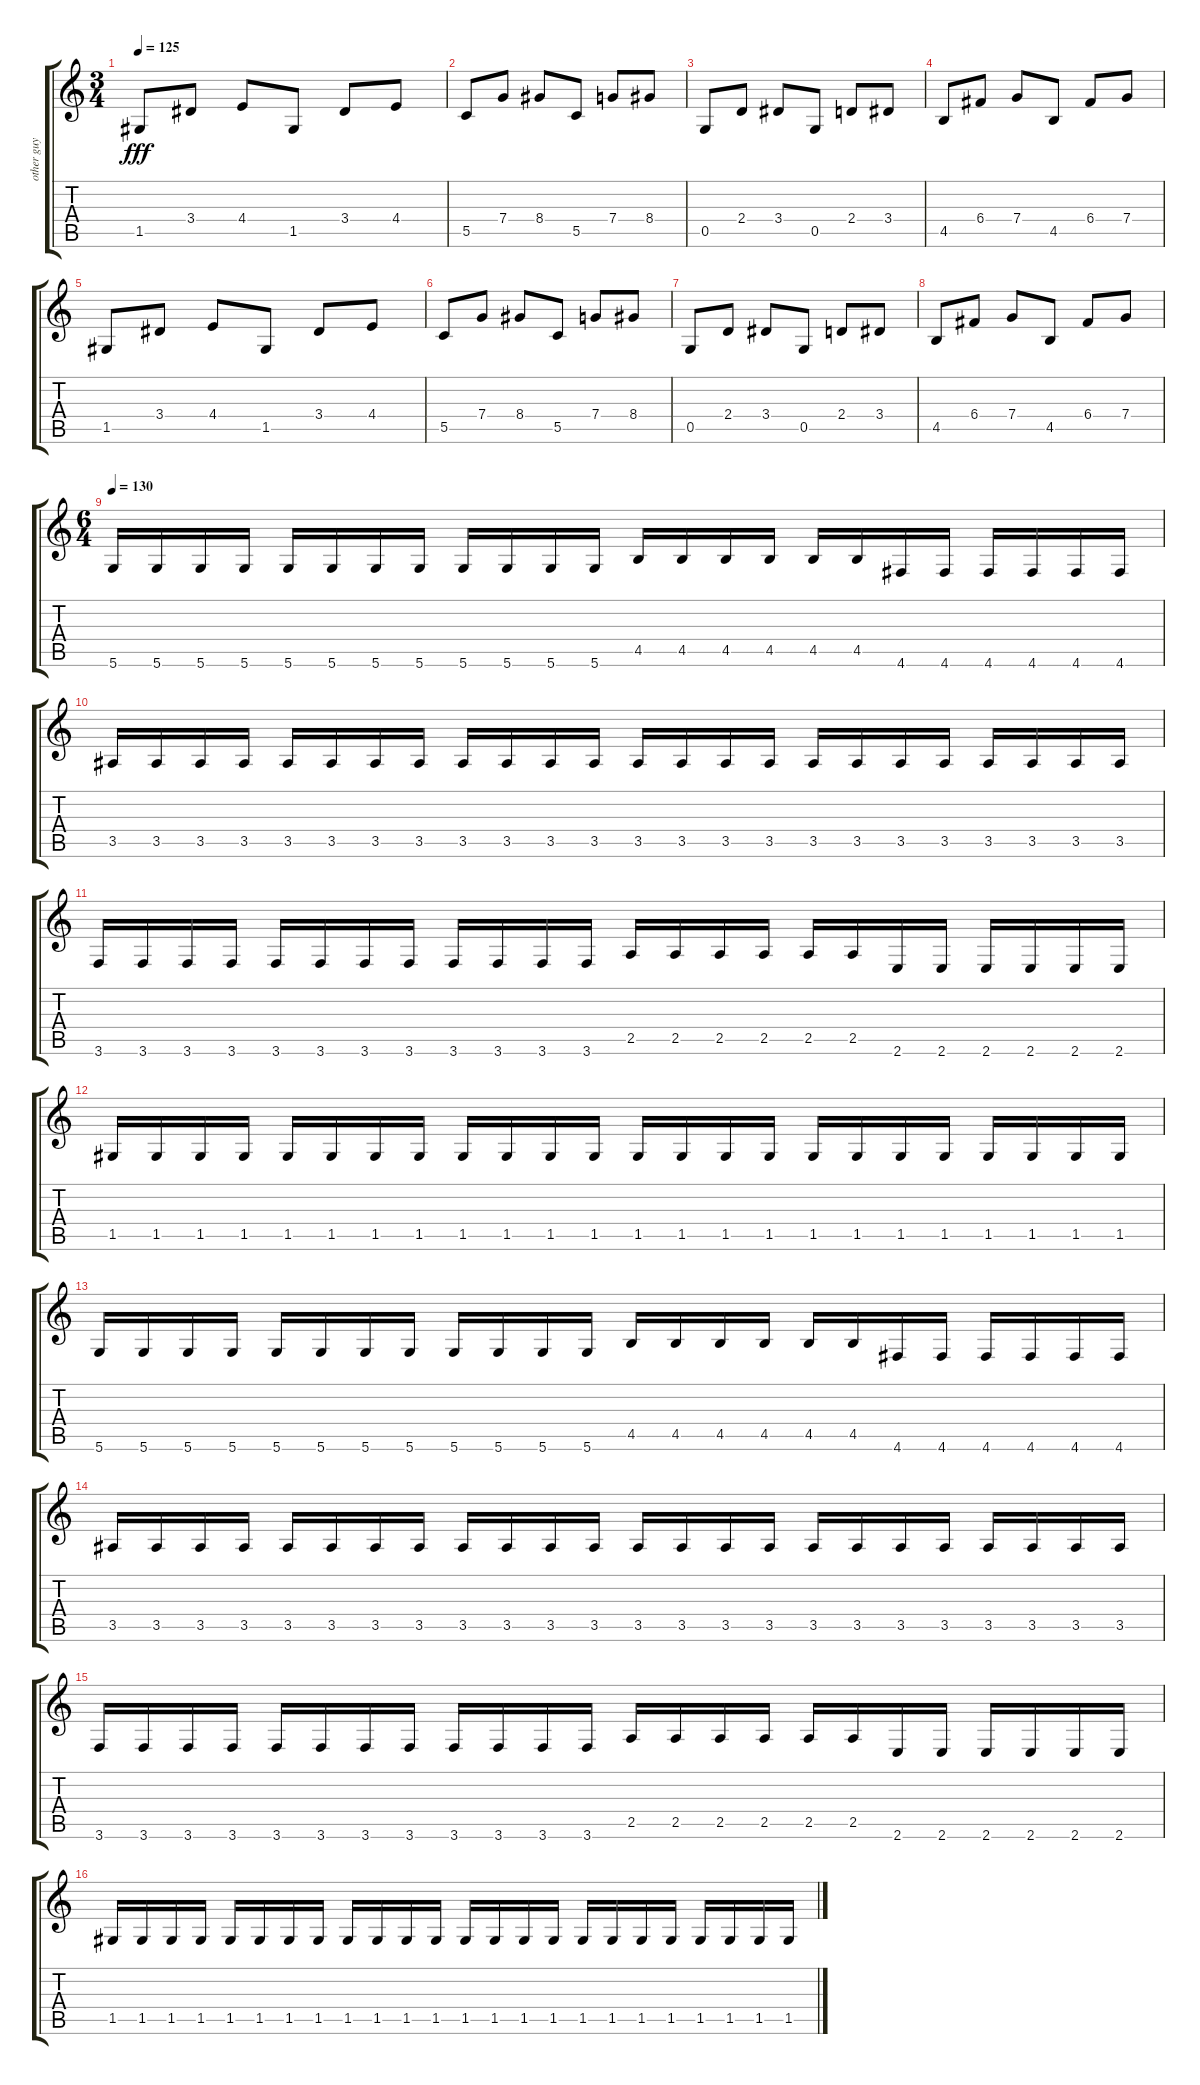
\track ("other guy" "other guy") {instrument distortionguitar}
\staff {score tabs}
\tuning (D4 A3 F3 C3 G2 D2) {hide}
\ts (3 4)
\tempo 125
\clef g2
\ks c
1.5.8{dy fff} 3.4.8 4.4.8 1.5.8 3.4.8 4.4.8 |
5.5.8 7.4.8 8.4.8 5.5.8 7.4.8 8.4.8 |
0.5.8 2.4.8 3.4.8 0.5.8 2.4.8 3.4.8 |
4.5.8 6.4.8 7.4.8 4.5.8 6.4.8 7.4.8 |
1.5.8 3.4.8 4.4.8 1.5.8 3.4.8 4.4.8 |
5.5.8 7.4.8 8.4.8 5.5.8 7.4.8 8.4.8 |
0.5.8 2.4.8 3.4.8 0.5.8 2.4.8 3.4.8 |
4.5.8 6.4.8 7.4.8 4.5.8 6.4.8 7.4.8 |
\ts (6 4)
\tempo 130
5.6.16 5.6.16 5.6.16 5.6.16 5.6.16 5.6.16 5.6.16 5.6.16 5.6.16 5.6.16 5.6.16 5.6.16 4.5.16 4.5.16 4.5.16 4.5.16 4.5.16 4.5.16 4.6.16 4.6.16 4.6.16 4.6.16 4.6.16 4.6.16 |
3.5.16 3.5.16 3.5.16 3.5.16 3.5.16 3.5.16 3.5.16 3.5.16 3.5.16 3.5.16 3.5.16 3.5.16 3.5.16 3.5.16 3.5.16 3.5.16 3.5.16 3.5.16 3.5.16 3.5.16 3.5.16 3.5.16 3.5.16 3.5.16 |
3.6.16 3.6.16 3.6.16 3.6.16 3.6.16 3.6.16 3.6.16 3.6.16 3.6.16 3.6.16 3.6.16 3.6.16 2.5.16 2.5.16 2.5.16 2.5.16 2.5.16 2.5.16 2.6.16 2.6.16 2.6.16 2.6.16 2.6.16 2.6.16 |
1.5.16 1.5.16 1.5.16 1.5.16 1.5.16 1.5.16 1.5.16 1.5.16 1.5.16 1.5.16 1.5.16 1.5.16 1.5.16 1.5.16 1.5.16 1.5.16 1.5.16 1.5.16 1.5.16 1.5.16 1.5.16 1.5.16 1.5.16 1.5.16 |
5.6.16 5.6.16 5.6.16 5.6.16 5.6.16 5.6.16 5.6.16 5.6.16 5.6.16 5.6.16 5.6.16 5.6.16 4.5.16 4.5.16 4.5.16 4.5.16 4.5.16 4.5.16 4.6.16 4.6.16 4.6.16 4.6.16 4.6.16 4.6.16 |
3.5.16 3.5.16 3.5.16 3.5.16 3.5.16 3.5.16 3.5.16 3.5.16 3.5.16 3.5.16 3.5.16 3.5.16 3.5.16 3.5.16 3.5.16 3.5.16 3.5.16 3.5.16 3.5.16 3.5.16 3.5.16 3.5.16 3.5.16 3.5.16 |
3.6.16 3.6.16 3.6.16 3.6.16 3.6.16 3.6.16 3.6.16 3.6.16 3.6.16 3.6.16 3.6.16 3.6.16 2.5.16 2.5.16 2.5.16 2.5.16 2.5.16 2.5.16 2.6.16 2.6.16 2.6.16 2.6.16 2.6.16 2.6.16 |
1.5.16 1.5.16 1.5.16 1.5.16 1.5.16 1.5.16 1.5.16 1.5.16 1.5.16 1.5.16 1.5.16 1.5.16 1.5.16 1.5.16 1.5.16 1.5.16 1.5.16 1.5.16 1.5.16 1.5.16 1.5.16 1.5.16 1.5.16 1.5.16
